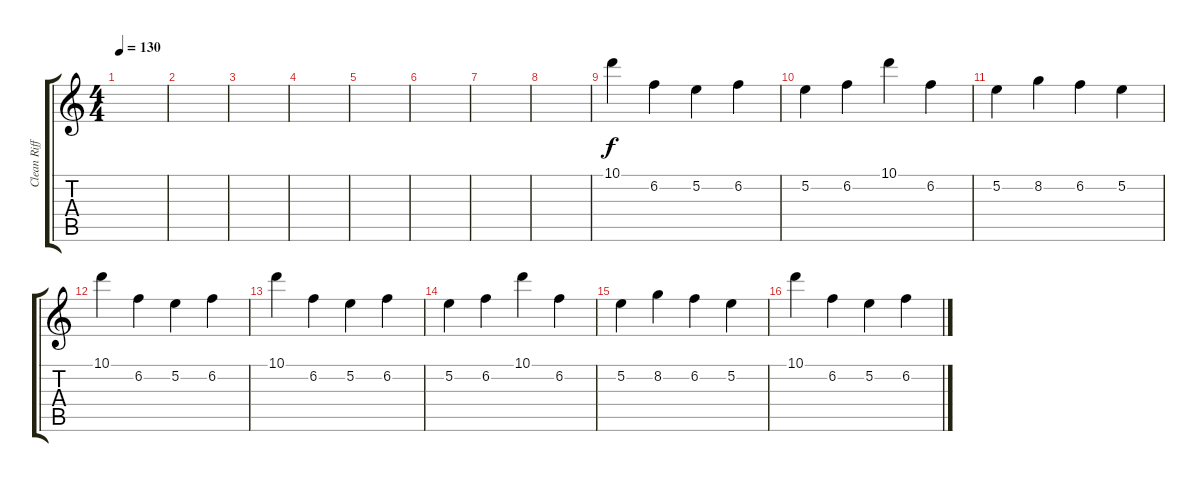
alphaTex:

\track ("Clean Riff" "Clean Riff") {instrument electricguitarclean}
\staff {score tabs}
\tuning (E4 B3 G3 D3 A2 E2) {hide}
\ts (4 4)
\tempo 130
\clef g2
\ks c
|
|
|
|
|
|
|
|
10.1.4{volume 16} 6.2.4 5.2.4 6.2.4 |
5.2.4 6.2.4 10.1.4 6.2.4 |
5.2.4 8.2.4 6.2.4 5.2.4 |
10.1.4 6.2.4 5.2.4 6.2.4 |
10.1.4 6.2.4 5.2.4 6.2.4 |
5.2.4 6.2.4 10.1.4 6.2.4 |
5.2.4 8.2.4 6.2.4 5.2.4 |
10.1.4 6.2.4 5.2.4 6.2.4
